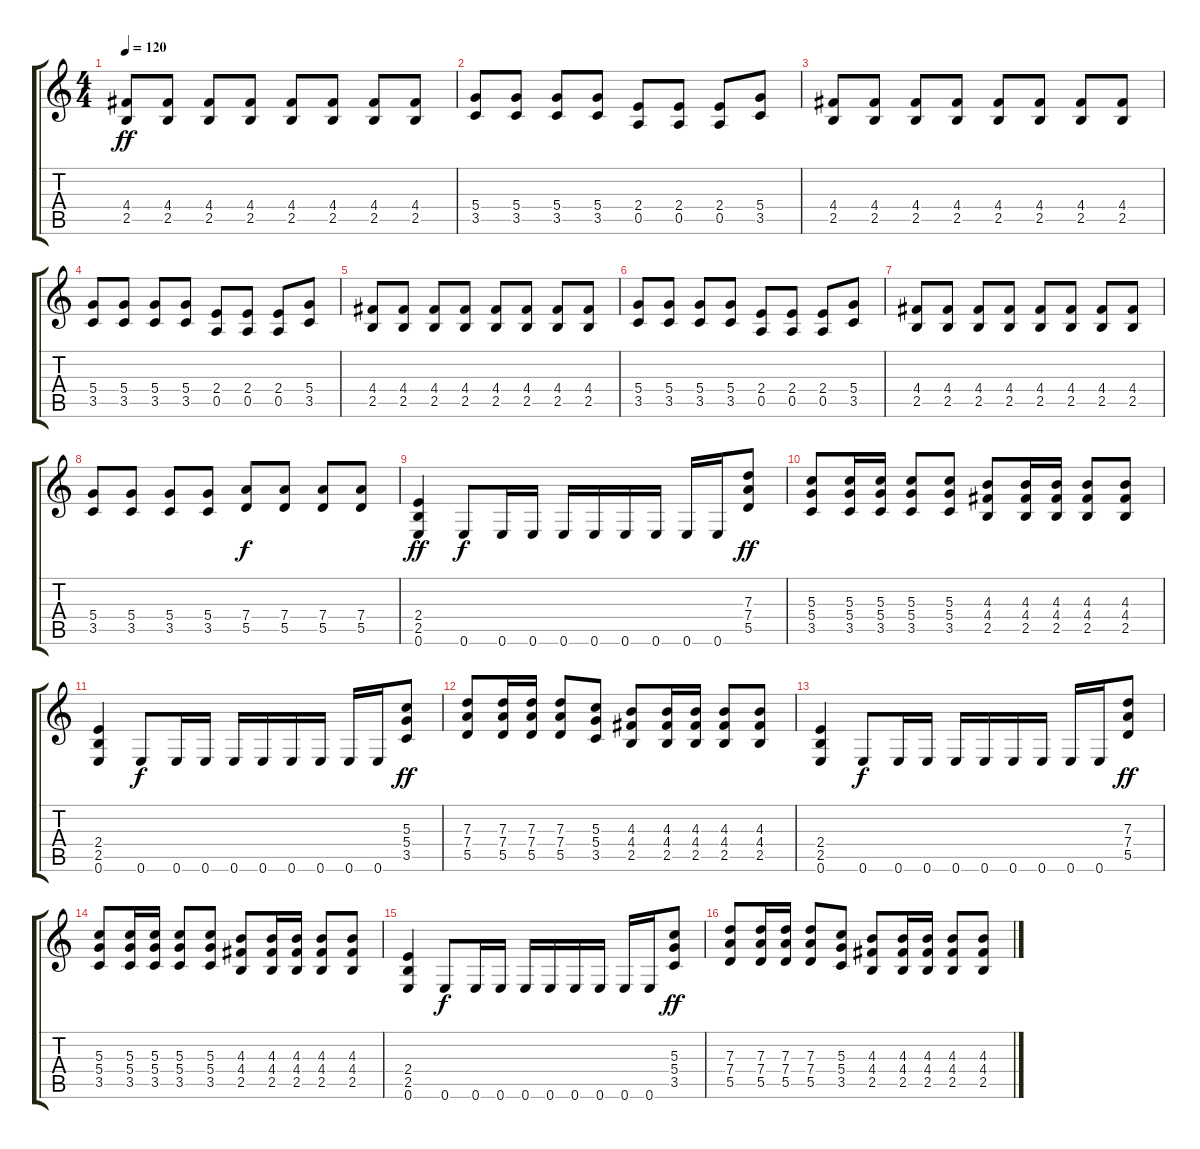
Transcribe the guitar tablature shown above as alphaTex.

\track "" {instrument overdrivenguitar}
\staff {score tabs}
\tuning (E4 B3 G3 D3 A2 E2) {hide}
\ts (4 4)
\tempo 120
\clef g2
\ks c
(4.4 2.5).8{dy ff} (4.4 2.5).8 (4.4 2.5).8 (4.4 2.5).8 (4.4 2.5).8 (4.4 2.5).8 (4.4 2.5).8 (4.4 2.5).8 |
(5.4 3.5).8 (5.4 3.5).8 (5.4 3.5).8 (5.4 3.5).8 (2.4 0.5).8 (2.4 0.5).8 (2.4 0.5).8 (5.4 3.5).8 |
(4.4 2.5).8 (4.4 2.5).8 (4.4 2.5).8 (4.4 2.5).8 (4.4 2.5).8 (4.4 2.5).8 (4.4 2.5).8 (4.4 2.5).8 |
(5.4 3.5).8 (5.4 3.5).8 (5.4 3.5).8 (5.4 3.5).8 (2.4 0.5).8 (2.4 0.5).8 (2.4 0.5).8 (5.4 3.5).8 |
(4.4 2.5).8 (4.4 2.5).8 (4.4 2.5).8 (4.4 2.5).8 (4.4 2.5).8 (4.4 2.5).8 (4.4 2.5).8 (4.4 2.5).8 |
(5.4 3.5).8 (5.4 3.5).8 (5.4 3.5).8 (5.4 3.5).8 (2.4 0.5).8 (2.4 0.5).8 (2.4 0.5).8 (5.4 3.5).8 |
(4.4 2.5).8 (4.4 2.5).8 (4.4 2.5).8 (4.4 2.5).8 (4.4 2.5).8 (4.4 2.5).8 (4.4 2.5).8 (4.4 2.5).8 |
(5.4 3.5).8 (5.4 3.5).8 (5.4 3.5).8 (5.4 3.5).8 (7.4 5.5).8{dy f} (7.4 5.5).8 (7.4 5.5).8 (7.4 5.5).8 |
(2.4 2.5 0.6).4{dy ff} 0.6.8{dy f} 0.6.16 0.6.16 0.6.16 0.6.16 0.6.16 0.6.16 0.6.16 0.6.16 (7.3 7.4 5.5).8{dy ff} |
(5.3 5.4 3.5).8 (5.3 5.4 3.5).16 (5.3 5.4 3.5).16 (5.3 5.4 3.5).8 (5.3 5.4 3.5).8 (4.3 4.4 2.5).8 (4.3 4.4 2.5).16 (4.3 4.4 2.5).16 (4.3 4.4 2.5).8 (4.3 4.4 2.5).8 |
(2.4 2.5 0.6).4 0.6.8{dy f} 0.6.16 0.6.16 0.6.16 0.6.16 0.6.16 0.6.16 0.6.16 0.6.16 (5.3 5.4 3.5).8{dy ff} |
(7.3 7.4 5.5).8 (7.3 7.4 5.5).16 (7.3 7.4 5.5).16 (7.3 7.4 5.5).8 (5.3 5.4 3.5).8 (4.3 4.4 2.5).8 (4.3 4.4 2.5).16 (4.3 4.4 2.5).16 (4.3 4.4 2.5).8 (4.3 4.4 2.5).8 |
(2.4 2.5 0.6).4 0.6.8{dy f} 0.6.16 0.6.16 0.6.16 0.6.16 0.6.16 0.6.16 0.6.16 0.6.16 (7.3 7.4 5.5).8{dy ff} |
(5.3 5.4 3.5).8 (5.3 5.4 3.5).16 (5.3 5.4 3.5).16 (5.3 5.4 3.5).8 (5.3 5.4 3.5).8 (4.3 4.4 2.5).8 (4.3 4.4 2.5).16 (4.3 4.4 2.5).16 (4.3 4.4 2.5).8 (4.3 4.4 2.5).8 |
(2.4 2.5 0.6).4 0.6.8{dy f} 0.6.16 0.6.16 0.6.16 0.6.16 0.6.16 0.6.16 0.6.16 0.6.16 (5.3 5.4 3.5).8{dy ff} |
(7.3 7.4 5.5).8 (7.3 7.4 5.5).16 (7.3 7.4 5.5).16 (7.3 7.4 5.5).8 (5.3 5.4 3.5).8 (4.3 4.4 2.5).8 (4.3 4.4 2.5).16 (4.3 4.4 2.5).16 (4.3 4.4 2.5).8 (4.3 4.4 2.5).8
